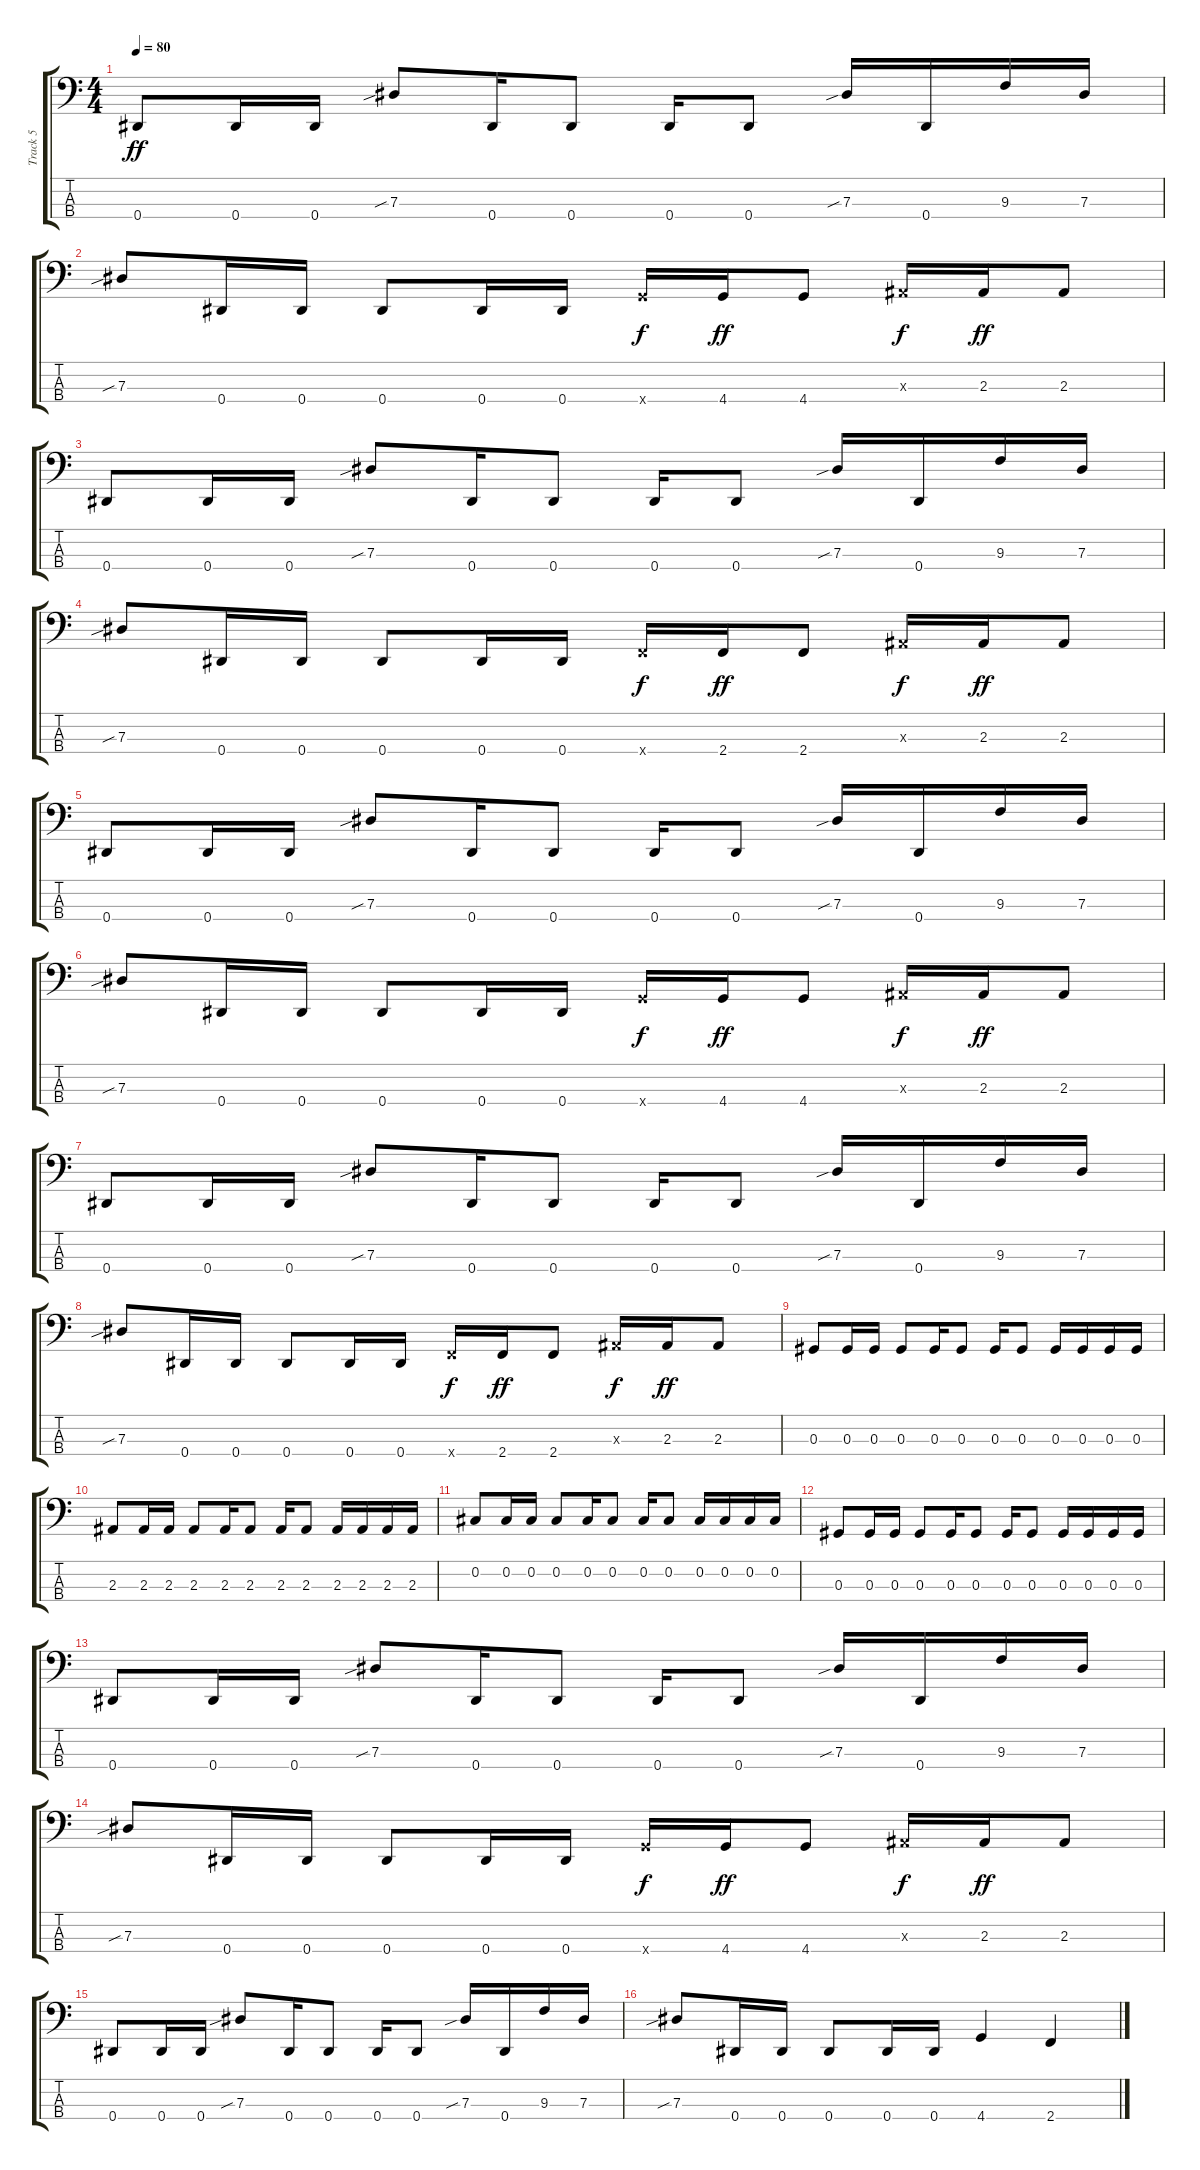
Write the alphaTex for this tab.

\track ("Track 5" "Track 5") {instrument electricbassfinger}
\staff {score tabs}
\tuning (Gb2 Db2 Ab1 Eb1) {hide}
\ts (4 4)
\tempo 80
\clef f4
\ks c
0.4.8{dy ff} 0.4.16 0.4.16 7.3{sib}.8 0.4.16 0.4.8 0.4.16 0.4.8 7.3{sib}.16 0.4.16 9.3.16 7.3.16 |
7.3{sib}.8 0.4.16 0.4.16 0.4.8 0.4.16 0.4.16 4.4{x}.16{dy f} 4.4.16{dy ff} 4.4.8 2.3{x}.16{dy f} 2.3.16{dy ff} 2.3.8 |
0.4.8 0.4.16 0.4.16 7.3{sib}.8 0.4.16 0.4.8 0.4.16 0.4.8 7.3{sib}.16 0.4.16 9.3.16 7.3.16 |
7.3{sib}.8 0.4.16 0.4.16 0.4.8 0.4.16 0.4.16 2.4{x}.16{dy f} 2.4.16{dy ff} 2.4.8 2.3{x}.16{dy f} 2.3.16{dy ff} 2.3.8 |
0.4.8 0.4.16 0.4.16 7.3{sib}.8 0.4.16 0.4.8 0.4.16 0.4.8 7.3{sib}.16 0.4.16 9.3.16 7.3.16 |
7.3{sib}.8 0.4.16 0.4.16 0.4.8 0.4.16 0.4.16 4.4{x}.16{dy f} 4.4.16{dy ff} 4.4.8 2.3{x}.16{dy f} 2.3.16{dy ff} 2.3.8 |
0.4.8 0.4.16 0.4.16 7.3{sib}.8 0.4.16 0.4.8 0.4.16 0.4.8 7.3{sib}.16 0.4.16 9.3.16 7.3.16 |
7.3{sib}.8 0.4.16 0.4.16 0.4.8 0.4.16 0.4.16 2.4{x}.16{dy f} 2.4.16{dy ff} 2.4.8 2.3{x}.16{dy f} 2.3.16{dy ff} 2.3.8 |
0.3.8 0.3.16 0.3.16 0.3.8 0.3.16 0.3.8 0.3.16 0.3.8 0.3.16 0.3.16 0.3.16 0.3.16 |
2.3.8 2.3.16 2.3.16 2.3.8 2.3.16 2.3.8 2.3.16 2.3.8 2.3.16 2.3.16 2.3.16 2.3.16 |
0.2.8 0.2.16 0.2.16 0.2.8 0.2.16 0.2.8 0.2.16 0.2.8 0.2.16 0.2.16 0.2.16 0.2.16 |
0.3.8 0.3.16 0.3.16 0.3.8 0.3.16 0.3.8 0.3.16 0.3.8 0.3.16 0.3.16 0.3.16 0.3.16 |
0.4.8 0.4.16 0.4.16 7.3{sib}.8 0.4.16 0.4.8 0.4.16 0.4.8 7.3{sib}.16 0.4.16 9.3.16 7.3.16 |
7.3{sib}.8 0.4.16 0.4.16 0.4.8 0.4.16 0.4.16 4.4{x}.16{dy f} 4.4.16{dy ff} 4.4.8 2.3{x}.16{dy f} 2.3.16{dy ff} 2.3.8 |
0.4.8 0.4.16 0.4.16 7.3{sib}.8 0.4.16 0.4.8 0.4.16 0.4.8 7.3{sib}.16 0.4.16 9.3.16 7.3.16 |
7.3{sib}.8 0.4.16 0.4.16 0.4.8 0.4.16 0.4.16 4.4.4 2.4.4
